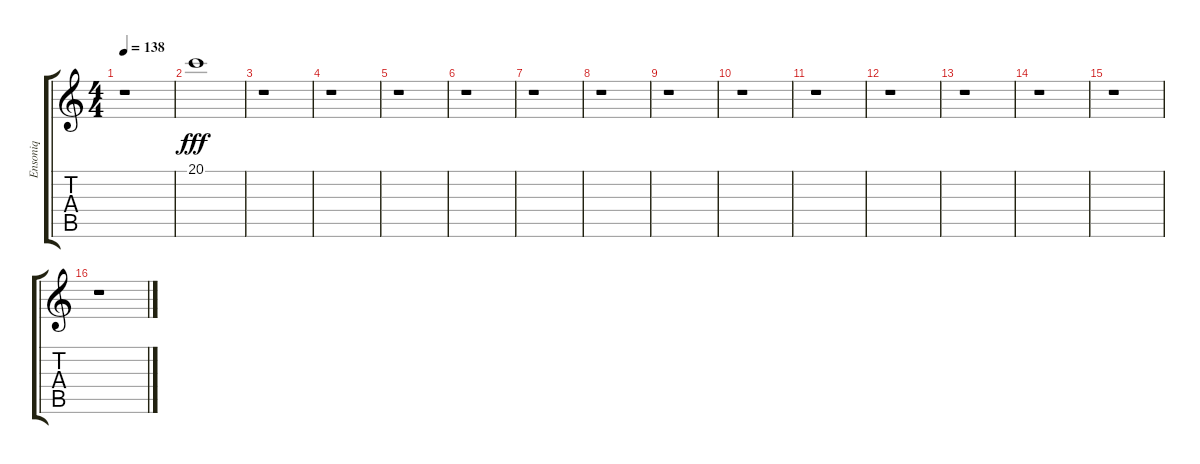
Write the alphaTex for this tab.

\track ("Ensoniq" "Ensoniq") {instrument fx4atmosphere}
\staff {score tabs}
\tuning (E4 B3 G3 D3 A2 E2) {hide}
\ts (4 4)
\tempo 138
\clef g2
\ks c
r.1{dy fff} |
20.1.1 |
r.1 |
r.1 |
r.1 |
r.1 |
r.1 |
r.1 |
r.1 |
r.1 |
r.1 |
r.1 |
r.1 |
r.1 |
r.1 |
r.1
